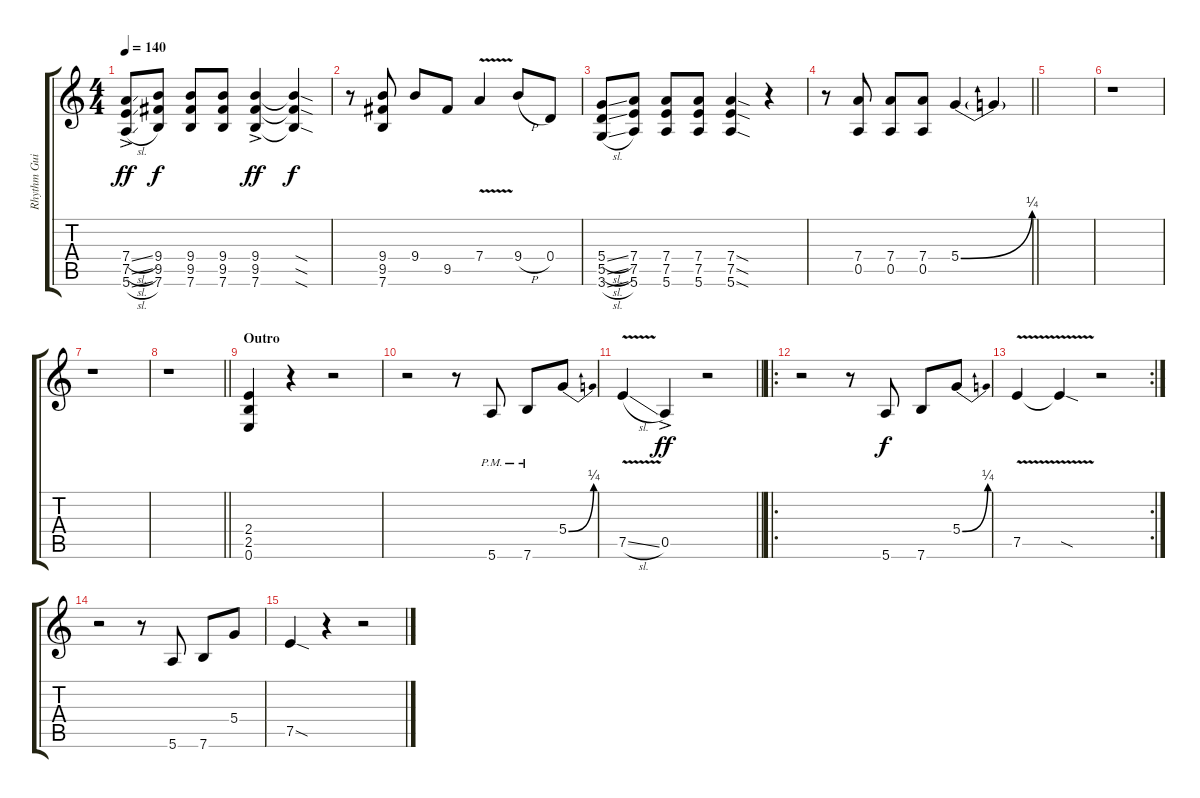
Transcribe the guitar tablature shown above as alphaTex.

\track ("Rhythm Guitar" "Rhythm Gui") {instrument overdrivenguitar}
\staff {score tabs}
\tuning (E4 B3 G3 D3 A2 E2) {hide}
\ts (4 4)
\tempo 140
\clef g2
\ks c
(7.4{sl} 7.5{sl} 5.6{sl ac}).8{dy ff} (9.4 9.5 7.6).8{dy f} (9.4 9.5 7.6).8 (9.4 9.5 7.6).8 (9.4 9.5 7.6{ac}).4{dy ff} (9.4{sod t} 9.5{sod t} 7.6{sod t}).4{dy f} |
r.8 (9.4 9.5 7.6).8 9.4.8 9.5.8 7.4{v}.4 9.4{h}.8 0.4.8 |
(5.4{sl} 5.5{sl} 3.6{sl}).8 (7.4 7.5 5.6).8 (7.4 7.5 5.6).8 (7.4 7.5 5.6).8 (7.4{sod} 7.5{sod} 5.6{sod}).4 r.4 |
\barLineRight lightlight
r.8 (7.4 0.5).8 (7.4 0.5).8 (7.4 0.5).8 5.4{be (bend 0 0 60 1)}.4 5.4{t}.4 |
|
r.1 |
r.1 |
\barLineRight lightlight
r.1 |
\section ("" "Outro")
(2.4 2.5 0.6).4 r.4 r.2 |
r.2 r.8 5.6{pm}.8 7.6{pm}.8 5.4{be (bend 0 0 60 1)}.8 |
\barLineRight lightlight
7.5{v sl}.4 0.5{ac}.4{dy ff} r.2 |
\ro
r.2 r.8 5.6.8{dy f} 7.6.8 5.4{be (bend 0 0 60 1)}.8 |
\rc 2
7.5{v}.4 7.5{sod t}.4 r.2 |
r.2 r.8 5.6.8 7.6.8 5.4.8 |
7.5{sod}.4 r.4 r.2
